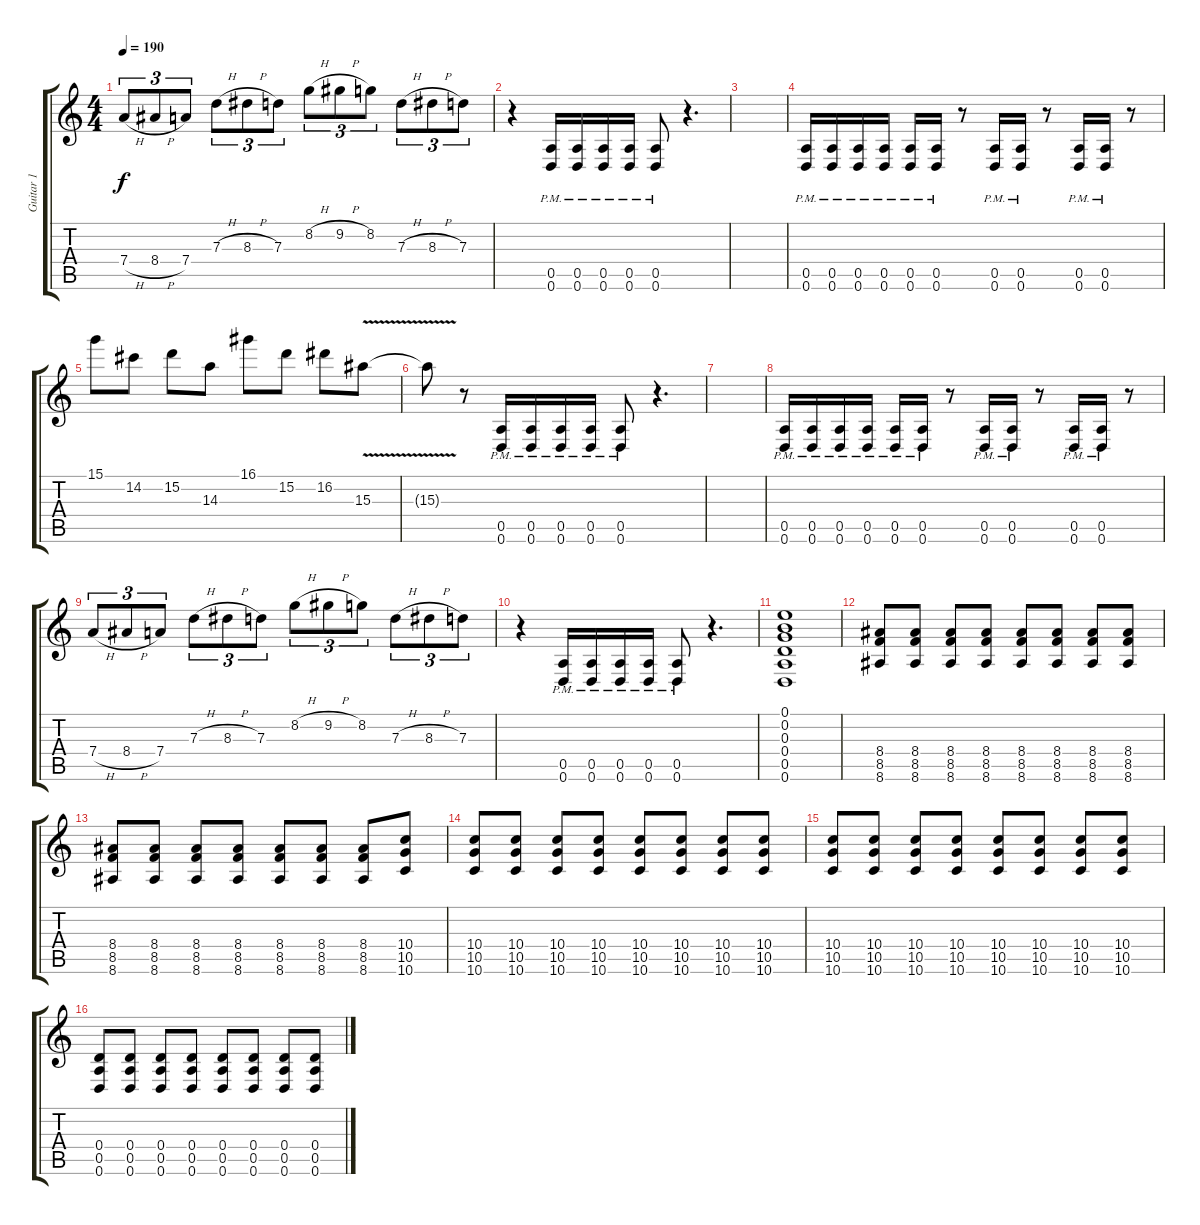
\track ("Guitar 1" "Guitar 1") {instrument distortionguitar}
\staff {score tabs}
\tuning (E4 B3 G3 D3 A2 D2) {hide}
\ts (4 4)
\tempo 190
\clef g2
\ks c
7.4{h}.8{tu (3 2) dy f} 8.4{h}.8{tu (3 2)} 7.4.8{tu (3 2)} 7.3{h}.8{tu (3 2)} 8.3{h}.8{tu (3 2)} 7.3.8{tu (3 2)} 8.2{h}.8{tu (3 2)} 9.2{h}.8{tu (3 2)} 8.2.8{tu (3 2)} 7.3{h}.8{tu (3 2)} 8.3{h}.8{tu (3 2)} 7.3.8{tu (3 2)} |
r.4 (0.5{pm} 0.6{pm}).16 (0.5{pm} 0.6{pm}).16 (0.5{pm} 0.6{pm}).16 (0.5{pm} 0.6{pm}).16 (0.5{pm} 0.6{pm}).8 r.4{d} |
|
(0.5{pm} 0.6{pm}).16 (0.5{pm} 0.6{pm}).16 (0.5{pm} 0.6{pm}).16 (0.5{pm} 0.6{pm}).16 (0.5{pm} 0.6{pm}).16 (0.5{pm} 0.6{pm}).16 r.8 (0.5{pm} 0.6{pm}).16 (0.5{pm} 0.6{pm}).16 r.8 (0.5{pm} 0.6{pm}).16 (0.5{pm} 0.6{pm}).16 r.8 |
15.1.8 14.2.8 15.2.8 14.3.8 16.1.8 15.2.8 16.2.8 15.3{v}.8 |
15.3{t}.8 r.8 (0.5{pm} 0.6{pm}).16 (0.5{pm} 0.6{pm}).16 (0.5{pm} 0.6{pm}).16 (0.5{pm} 0.6{pm}).16 (0.5{pm} 0.6{pm}).8 r.4{d} |
|
(0.5{pm} 0.6{pm}).16 (0.5{pm} 0.6{pm}).16 (0.5{pm} 0.6{pm}).16 (0.5{pm} 0.6{pm}).16 (0.5{pm} 0.6{pm}).16 (0.5{pm} 0.6{pm}).16 r.8 (0.5{pm} 0.6{pm}).16 (0.5{pm} 0.6{pm}).16 r.8 (0.5{pm} 0.6{pm}).16 (0.5{pm} 0.6{pm}).16 r.8 |
7.4{h}.8{tu (3 2)} 8.4{h}.8{tu (3 2)} 7.4.8{tu (3 2)} 7.3{h}.8{tu (3 2)} 8.3{h}.8{tu (3 2)} 7.3.8{tu (3 2)} 8.2{h}.8{tu (3 2)} 9.2{h}.8{tu (3 2)} 8.2.8{tu (3 2)} 7.3{h}.8{tu (3 2)} 8.3{h}.8{tu (3 2)} 7.3.8{tu (3 2)} |
r.4 (0.5{pm} 0.6{pm}).16 (0.5{pm} 0.6{pm}).16 (0.5{pm} 0.6{pm}).16 (0.5{pm} 0.6{pm}).16 (0.5{pm} 0.6{pm}).8 r.4{d volume 0} |
(0.1 0.2 0.3 0.4 0.5 0.6).1{volume 13} |
(8.4 8.5 8.6).8 (8.4 8.5 8.6).8 (8.4 8.5 8.6).8 (8.4 8.5 8.6).8 (8.4 8.5 8.6).8 (8.4 8.5 8.6).8 (8.4 8.5 8.6).8 (8.4 8.5 8.6).8 |
(8.4 8.5 8.6).8 (8.4 8.5 8.6).8 (8.4 8.5 8.6).8 (8.4 8.5 8.6).8 (8.4 8.5 8.6).8 (8.4 8.5 8.6).8 (8.4 8.5 8.6).8 (10.4 10.5 10.6).8 |
(10.4 10.5 10.6).8 (10.4 10.5 10.6).8 (10.4 10.5 10.6).8 (10.4 10.5 10.6).8 (10.4 10.5 10.6).8 (10.4 10.5 10.6).8 (10.4 10.5 10.6).8 (10.4 10.5 10.6).8 |
(10.4 10.5 10.6).8 (10.4 10.5 10.6).8 (10.4 10.5 10.6).8 (10.4 10.5 10.6).8 (10.4 10.5 10.6).8 (10.4 10.5 10.6).8 (10.4 10.5 10.6).8 (10.4 10.5 10.6).8 |
(0.4 0.5 0.6).8 (0.4 0.5 0.6).8 (0.4 0.5 0.6).8 (0.4 0.5 0.6).8 (0.4 0.5 0.6).8 (0.4 0.5 0.6).8 (0.4 0.5 0.6).8 (0.4 0.5 0.6).8
